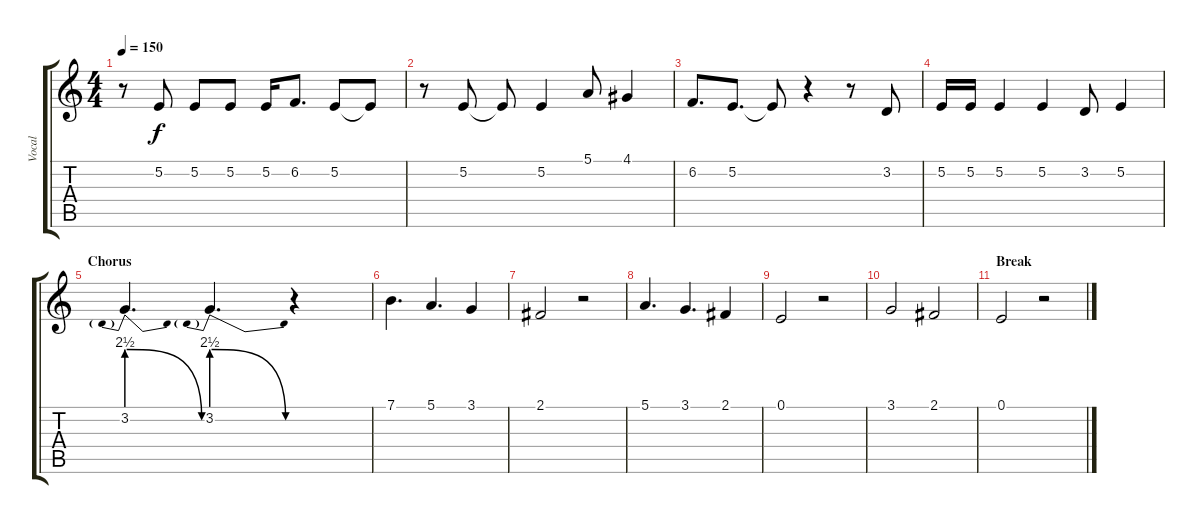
\track ("Vocal" "Vocal") {instrument trumpet}
\staff {score tabs}
\tuning (E4 B3 G3 D3 A2 E2) {hide}
\ts (4 4)
\tempo 150
\clef g2
\ks c
r.8{dy f} 5.2.8 5.2.8 5.2.8 5.2.16 6.2.8{d} 5.2.8 5.2{t}.8 |
r.8 5.2.8 5.2{t}.8 5.2.4 5.1.8 4.1.4 |
6.2.8{d} 5.2.8{d} 5.2{t}.8 r.4 r.8 3.2.8 |
5.2.16 5.2.16 5.2.4 5.2.4 3.2.8 5.2.4 |
\section ("" "Chorus")
3.2{be (prebendrelease 0 10 60 0)}.4{d} 3.2{be (prebendrelease 0 10 60 0)}.4{d} r.4 |
7.1.4{d} 5.1.4{d} 3.1.4 |
2.1.2 r.2 |
5.1.4{d} 3.1.4{d} 2.1.4 |
0.1.2 r.2 |
3.1.2 2.1.2 |
\section ("" "Break")
0.1.2 r.2
